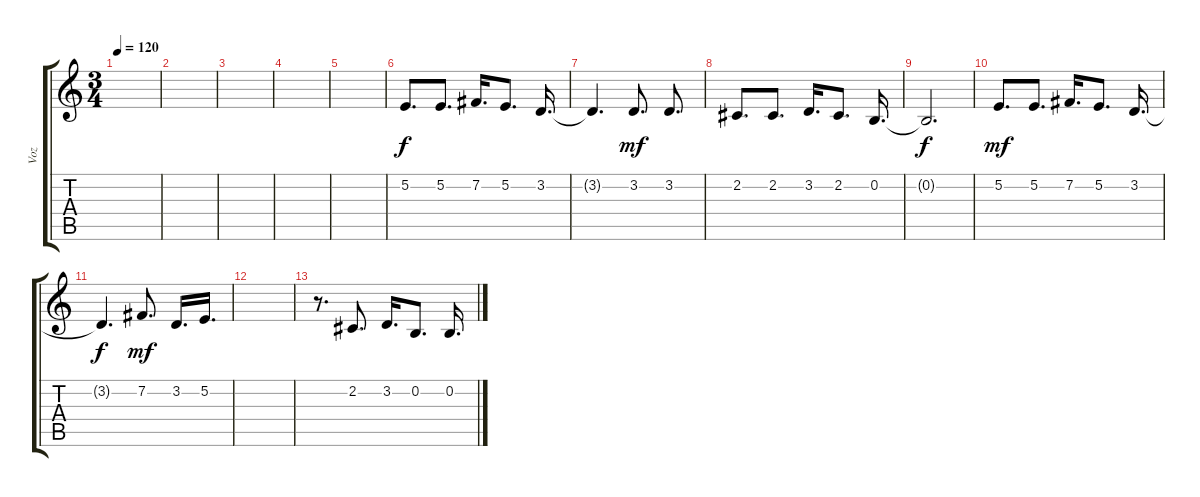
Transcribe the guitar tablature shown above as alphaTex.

\track ("Voz" "Voz") {instrument sopranosax}
\staff {score tabs}
\tuning (E4 B3 G3 D3 A2 E2) {hide}
\ts (3 4)
\tempo 120
\clef g2
\ks c
|
|
|
|
|
5.2.8{d} 5.2.8{d} 7.2.16{d} 5.2.8{d} 3.2.16{d} |
3.2{t}.4{d dy f} 3.2.8{d dy mf} 3.2.8{d} |
2.2.8{d} 2.2.8{d} 3.2.16{d} 2.2.8{d} 0.2.16{d} |
0.2{t}.2{d dy f} |
5.2.8{d dy mf} 5.2.8{d} 7.2.16{d} 5.2.8{d} 3.2.16{d} |
3.2{t}.4{d dy f} 7.2.8{d dy mf} 3.2.16{d} 5.2.16{d} |
|
r.8{d} 2.2.8{d} 3.2.16{d} 0.2.8{d} 0.2.16{d}
